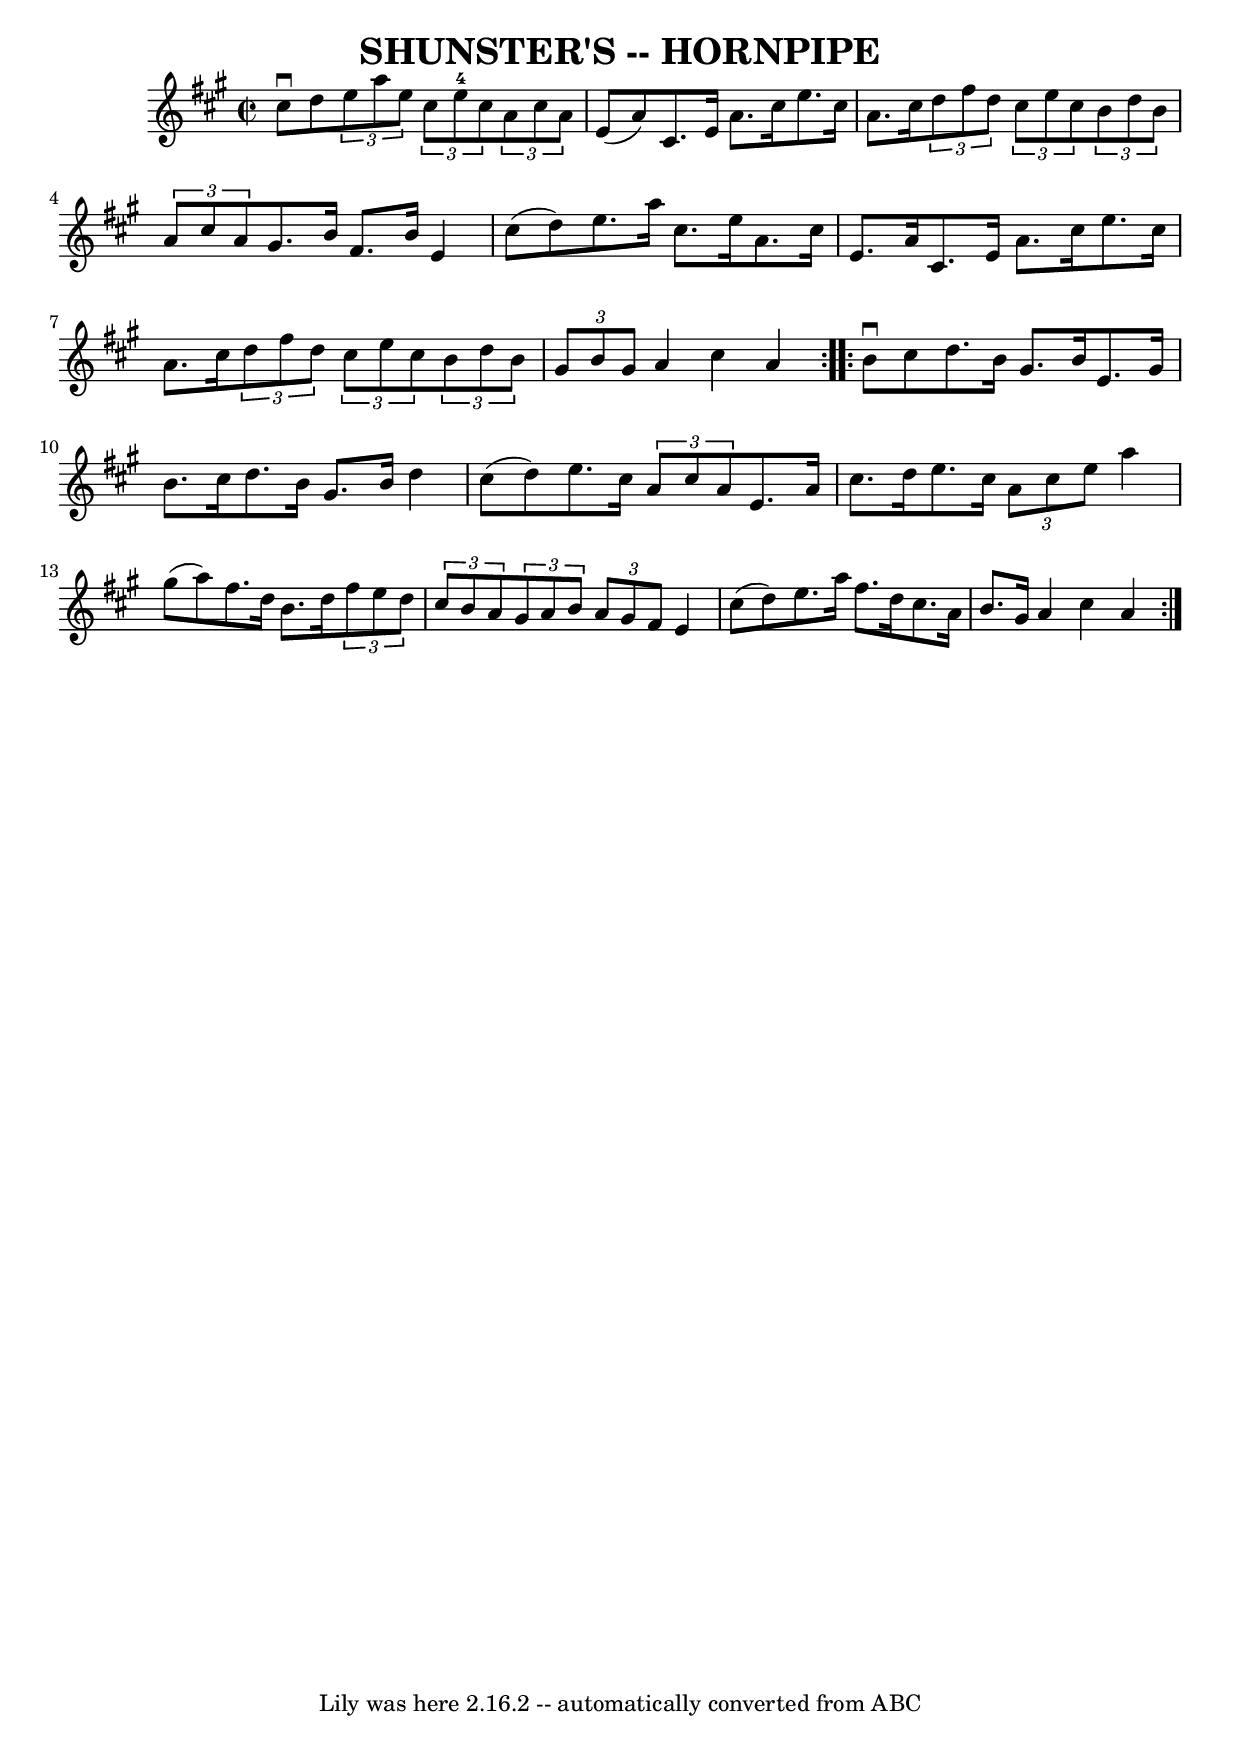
\version "2.7.40"
\include "Mammoth.ily"
\header {
	%% book = "Ryan's Mammoth Collection of Fiddle Tunes"
	crossRefNumber = "1"
	footnotes = ""
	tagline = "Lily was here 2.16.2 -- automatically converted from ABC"
	title = "SHUNSTER'S -- HORNPIPE"
}
voicedefault =  {


\repeat volta 2 {
\override Staff.TimeSignature #'style = #'C
 \time 2/2 \key a \major cis''8^\downbow d''8        |
   
\times 2/3 { e''8 a''8 e''8  }   \times 2/3 { cis''8 e''8-4   
cis''8  }   \times 2/3 { a'8 cis''8 a'8  } e'8 (a'8)   |
 
 cis'8. e'16 a'8. cis''16 e''8. cis''16 a'8. cis''16      
  |
   \times 2/3 { d''8 fis''8 d''8  }   \times 2/3 { cis''8   
 e''8 cis''8  }   \times 2/3 { b'8 d''8 b'8  }   \times 2/3 { a'8  
 cis''8 a'8  }   |
 gis'8. b'16 fis'8. b'16 e'4    
cis''8 (d''8)   |
     |
 e''8. a''16 cis''8.    
e''16 a'8. cis''16 e'8. a'16    |
 cis'8. e'16 a'8.   
 cis''16 e''8. cis''16 a'8. cis''16        |
   \times 2/3 {  
 d''8 fis''8 d''8  }   \times 2/3 { cis''8 e''8 cis''8  }   
\times 2/3 { b'8 d''8 b'8  }   \times 2/3 { gis'8 b'8 gis'8  }  
 |
 a'4 cis''4 a'4    }     \repeat volta 2 { b'8^\downbow   
cis''8        |
 d''8. b'16 gis'8. b'16 e'8. gis'16    
b'8. cis''16    |
 d''8. b'16 gis'8. b'16 d''4 cis''8 
(d''8)       |
 e''8. cis''16    \times 2/3 { a'8 cis''8  
 a'8  } e'8. a'16 cis''8. d''16    |
 e''8. cis''16    
\times 2/3 { a'8 cis''8 e''8  } a''4 gis''8 (a''8)   
|
     |
 fis''8. d''16 b'8. d''16    \times 2/3 {   
fis''8 e''8 d''8  }   \times 2/3 { cis''8 b'8 a'8  }   |
   
\times 2/3 { gis'8 a'8 b'8  }   \times 2/3 { a'8 gis'8 fis'8  } 
 e'4 cis''8 (d''8)       |
 e''8. a''16 fis''8.    
d''16 cis''8. a'16 b'8. gis'16    |
 a'4 cis''4 a'4   
 }   
}

\score{
    <<

	\context Staff="default"
	{
	    \voicedefault 
	}

    >>
	\layout {
	}
	\midi {}
}
